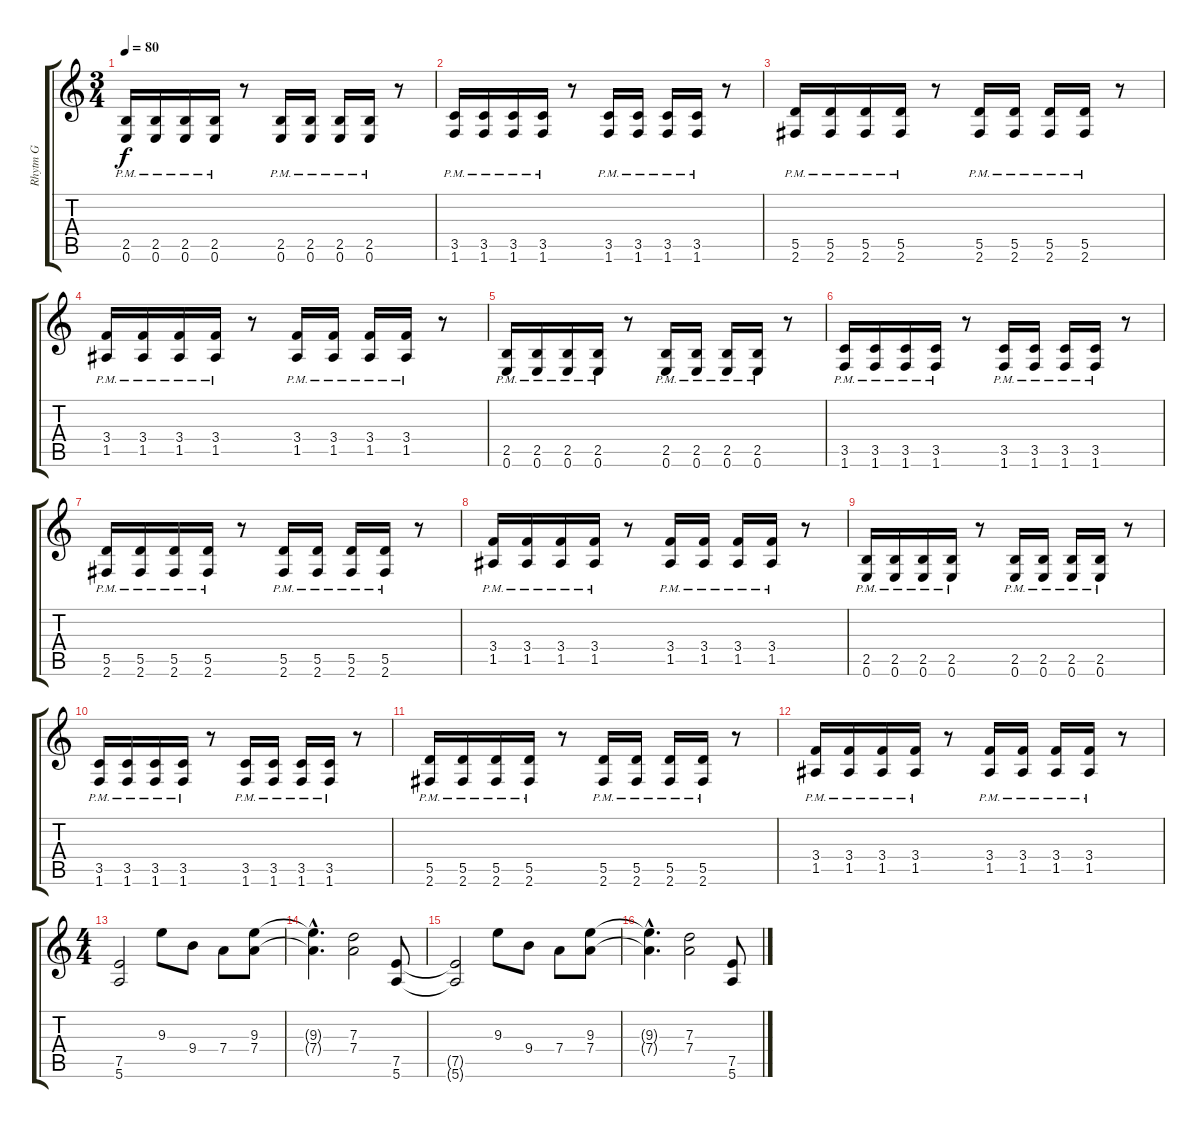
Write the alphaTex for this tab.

\track ("Rhytm G" "Rhytm G") {instrument distortionguitar}
\staff {score tabs}
\tuning (E4 B3 G3 D3 A2 E2) {hide}
\ts (3 4)
\tempo 80
\clef g2
\ks c
(2.5{pm} 0.6{pm}).16{dy f} (2.5{pm} 0.6{pm}).16 (2.5{pm} 0.6{pm}).16 (2.5{pm} 0.6{pm}).16 r.8 (2.5{pm} 0.6{pm}).16 (2.5{pm} 0.6{pm}).16 (2.5{pm} 0.6{pm}).16 (2.5{pm} 0.6{pm}).16 r.8 |
(3.5{pm} 1.6{pm}).16 (3.5{pm} 1.6{pm}).16 (3.5{pm} 1.6{pm}).16 (3.5{pm} 1.6{pm}).16 r.8 (3.5{pm} 1.6{pm}).16 (3.5{pm} 1.6{pm}).16 (3.5{pm} 1.6{pm}).16 (3.5{pm} 1.6{pm}).16 r.8 |
(5.5{pm} 2.6{pm}).16 (5.5{pm} 2.6{pm}).16 (5.5{pm} 2.6{pm}).16 (5.5{pm} 2.6{pm}).16 r.8 (5.5{pm} 2.6{pm}).16 (5.5{pm} 2.6{pm}).16 (5.5{pm} 2.6{pm}).16 (5.5{pm} 2.6{pm}).16 r.8 |
(3.4{pm} 1.5{pm}).16 (3.4{pm} 1.5{pm}).16 (3.4{pm} 1.5{pm}).16 (3.4{pm} 1.5{pm}).16 r.8 (3.4{pm} 1.5{pm}).16 (3.4{pm} 1.5{pm}).16 (3.4{pm} 1.5{pm}).16 (3.4{pm} 1.5{pm}).16 r.8 |
(2.5{pm} 0.6{pm}).16 (2.5{pm} 0.6{pm}).16 (2.5{pm} 0.6{pm}).16 (2.5{pm} 0.6{pm}).16 r.8 (2.5{pm} 0.6{pm}).16 (2.5{pm} 0.6{pm}).16 (2.5{pm} 0.6{pm}).16 (2.5{pm} 0.6{pm}).16 r.8 |
(3.5{pm} 1.6{pm}).16 (3.5{pm} 1.6{pm}).16 (3.5{pm} 1.6{pm}).16 (3.5{pm} 1.6{pm}).16 r.8 (3.5{pm} 1.6{pm}).16 (3.5{pm} 1.6{pm}).16 (3.5{pm} 1.6{pm}).16 (3.5{pm} 1.6{pm}).16 r.8 |
(5.5{pm} 2.6{pm}).16 (5.5{pm} 2.6{pm}).16 (5.5{pm} 2.6{pm}).16 (5.5{pm} 2.6{pm}).16 r.8 (5.5{pm} 2.6{pm}).16 (5.5{pm} 2.6{pm}).16 (5.5{pm} 2.6{pm}).16 (5.5{pm} 2.6{pm}).16 r.8 |
(3.4{pm} 1.5{pm}).16 (3.4{pm} 1.5{pm}).16 (3.4{pm} 1.5{pm}).16 (3.4{pm} 1.5{pm}).16 r.8 (3.4{pm} 1.5{pm}).16 (3.4{pm} 1.5{pm}).16 (3.4{pm} 1.5{pm}).16 (3.4{pm} 1.5{pm}).16 r.8 |
(2.5{pm} 0.6{pm}).16 (2.5{pm} 0.6{pm}).16 (2.5{pm} 0.6{pm}).16 (2.5{pm} 0.6{pm}).16 r.8 (2.5{pm} 0.6{pm}).16 (2.5{pm} 0.6{pm}).16 (2.5{pm} 0.6{pm}).16 (2.5{pm} 0.6{pm}).16 r.8 |
(3.5{pm} 1.6{pm}).16 (3.5{pm} 1.6{pm}).16 (3.5{pm} 1.6{pm}).16 (3.5{pm} 1.6{pm}).16 r.8 (3.5{pm} 1.6{pm}).16 (3.5{pm} 1.6{pm}).16 (3.5{pm} 1.6{pm}).16 (3.5{pm} 1.6{pm}).16 r.8 |
(5.5{pm} 2.6{pm}).16 (5.5{pm} 2.6{pm}).16 (5.5{pm} 2.6{pm}).16 (5.5{pm} 2.6{pm}).16 r.8 (5.5{pm} 2.6{pm}).16 (5.5{pm} 2.6{pm}).16 (5.5{pm} 2.6{pm}).16 (5.5{pm} 2.6{pm}).16 r.8 |
(3.4{pm} 1.5{pm}).16 (3.4{pm} 1.5{pm}).16 (3.4{pm} 1.5{pm}).16 (3.4{pm} 1.5{pm}).16 r.8 (3.4{pm} 1.5{pm}).16 (3.4{pm} 1.5{pm}).16 (3.4{pm} 1.5{pm}).16 (3.4{pm} 1.5{pm}).16 r.8 |
\ts (4 4)
(7.5 5.6).2 9.3.8 9.4.8 7.4.8 (9.3 7.4).8 |
(9.3{hac t} 7.4{hac t}).4{d} (7.3 7.4).2 (7.5 5.6).8 |
(7.5{t} 5.6{t}).2 9.3.8 9.4.8 7.4.8 (9.3 7.4).8 |
(9.3{hac t} 7.4{hac t}).4{d} (7.3 7.4).2 (7.5 5.6).8
